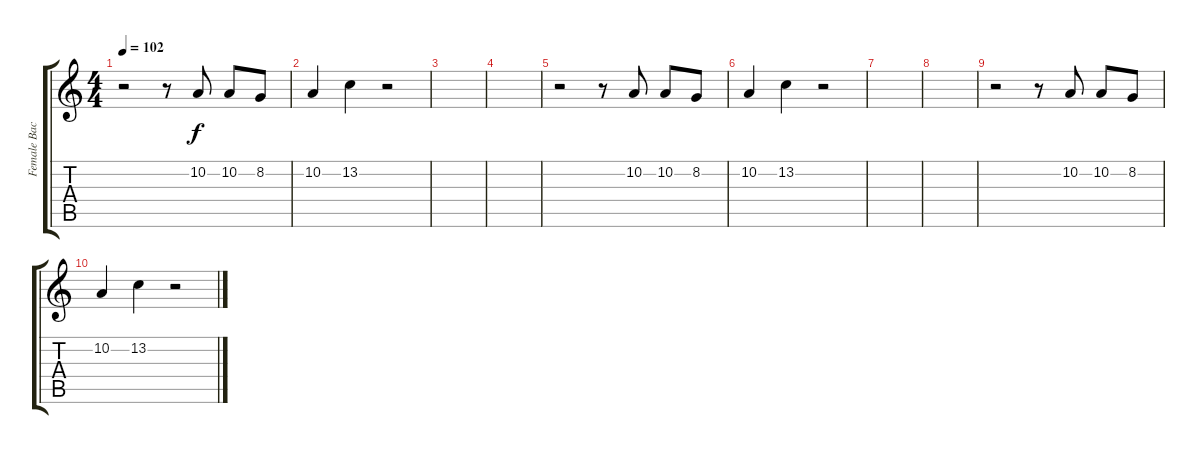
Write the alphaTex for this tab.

\track ("Female Backing Vocals" "Female Bac") {instrument voiceoohs}
\staff {score tabs}
\tuning (E4 B3 G3 D3 A2 E2) {hide}
\ts (4 4)
\tempo 102
\clef g2
\ks c
r.2{dy f instrument choiraahs} r.8 10.2.8 10.2.8 8.2.8 |
10.2.4 13.2.4 r.2 |
|
|
r.2{instrument choiraahs} r.8 10.2.8 10.2.8 8.2.8 |
10.2.4 13.2.4 r.2 |
|
|
r.2{instrument choiraahs} r.8 10.2.8 10.2.8 8.2.8 |
10.2.4 13.2.4 r.2
